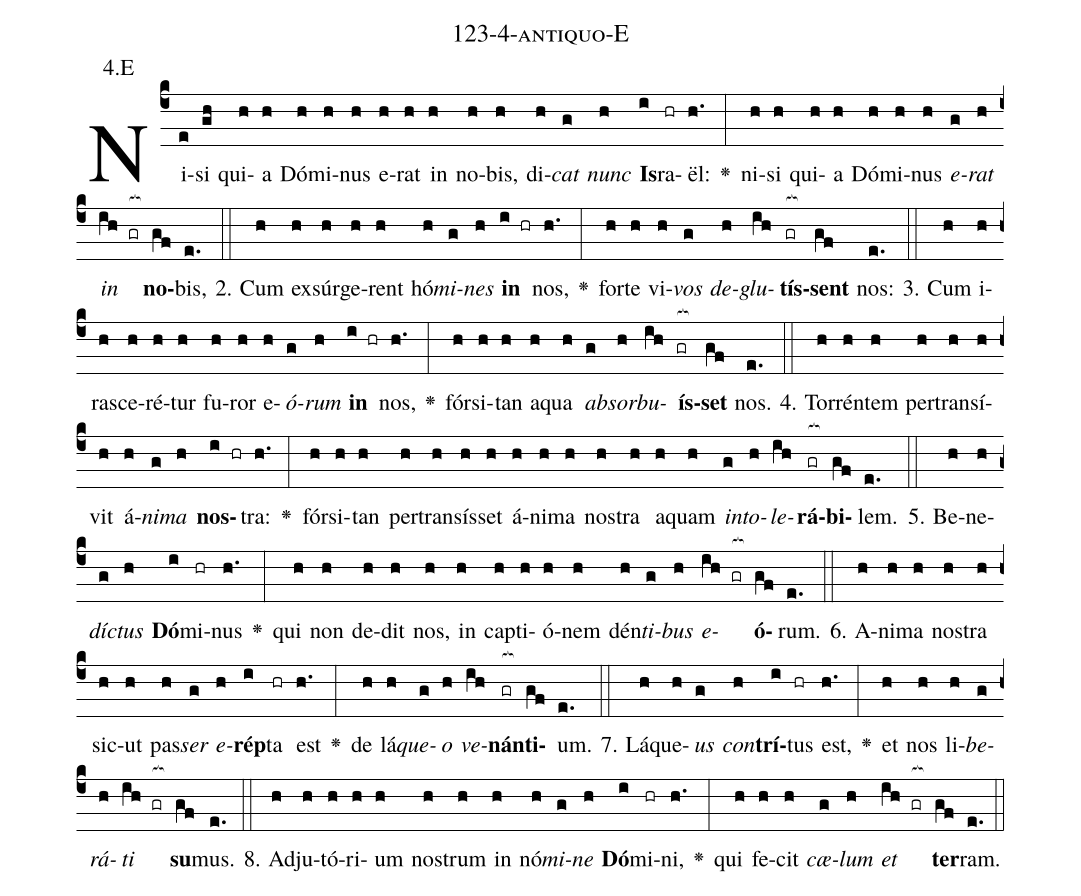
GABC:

name: 123-4-antiquo-E;
annotation: 4.E;
%%
(c4)Ni(e)si(gh) qui(h)a(h) Dó(h)mi(h)nus(h) e(h)rat(h) in(h) no(h)bis,(h) di(h)<i>cat</i>(g) <i>nunc</i>(h) <b>Is</b>(i)ra(hr)ël:(h.) <v>\greheightstar</v>(:) ni(h)si(h) qui(h)a(h) Dó(h)mi(h)nus(h) <i>e</i>(g)<i>rat</i>(h) <i>in</i>(ih gr[ocb:1{]) <b>no</b>(gf[ocb:0}])bis,(e.) (::)
2. Cum(h) ex(h)súr(h)ge(h)rent(h) hó(h)<i>mi</i>(g)<i>nes</i>(h) <b>in</b>(i hr) nos,(h.) <v>\greheightstar</v>(:) for(h)te(h) vi(h)<i>vos</i>(g) <i>de</i>(h)<i>glu</i>(ih)<b>tís</b>(gr[ocb:1{])<b>sent</b>(gf[ocb:0}]) nos:(e.) (::)
3. Cum(h) i(h)ra(h)sce(h)ré(h)tur(h) fu(h)ror(h) e(h)<i>ó</i>(g)<i>rum</i>(h) <b>in</b>(i hr) nos,(h.) <v>\greheightstar</v>(:) fór(h)si(h)tan(h) a(h)qua(h) <i>ab</i>(g)<i>sor</i>(h)<i>bu</i>(ih)<b>ís</b>(gr[ocb:1{])<b>set</b>(gf[ocb:0}]) nos.(e.) (::)
4. Tor(h)rén(h)tem(h) per(h)trans(h)í(h)vit(h) á(h)<i>ni</i>(g)<i>ma</i>(h) <b>nos</b>(i hr)tra:(h.) <v>\greheightstar</v>(:) fór(h)si(h)tan(h) per(h)trans(h)ís(h)set(h) á(h)ni(h)ma(h) nos(h)tra(h) a(h)quam(h) <i>in</i>(g)<i>to</i>(h)<i>le</i>(ih)<b>rá</b>(gr[ocb:1{])<b>bi</b>(gf[ocb:0}])lem.(e.) (::)
5. Be(h)ne(h)<i>díc</i>(g)<i>tus</i>(h) <b>Dó</b>(i)mi(hr)nus(h.) <v>\greheightstar</v>(:) qui(h) non(h) de(h)dit(h) nos,(h) in(h) cap(h)ti(h)ó(h)nem(h) dén(h)<i>ti</i>(g)<i>bus</i>(h) <i>e</i>(ih gr[ocb:1{])<b>ó</b>(gf[ocb:0}])rum.(e.) (::)
6. A(h)ni(h)ma(h) nos(h)tra(h) sic(h)ut(h) pas(h)<i>ser</i>(g) <i>e</i>(h)<b>rép</b>(i)ta(hr) est(h.) <v>\greheightstar</v>(:) de(h) lá(h)<i>que</i>(g)<i>o</i>(h) <i>ve</i>(ih)<b>nán</b>(gr[ocb:1{])<b>ti</b>(gf[ocb:0}])um.(e.) (::)
7. Lá(h)que(h)<i>us</i>(g) <i>con</i>(h)<b>trí</b>(i)tus(hr) est,(h.) <v>\greheightstar</v>(:) et(h) nos(h) li(h)<i>be</i>(g)<i>rá</i>(h)<i>ti</i>(ih gr[ocb:1{]) <b>su</b>(gf[ocb:0}])mus.(e.) (::)
8. Ad(h)ju(h)tó(h)ri(h)um(h) nos(h)trum(h) in(h) nó(h)<i>mi</i>(g)<i>ne</i>(h) <b>Dó</b>(i)mi(hr)ni,(h.) <v>\greheightstar</v>(:) qui(h) fe(h)cit(h) <i>cæ</i>(g)<i>lum</i>(h) <i>et</i>(ih gr[ocb:1{]) <b>ter</b>(gf[ocb:0}])ram.(e.) (::)
